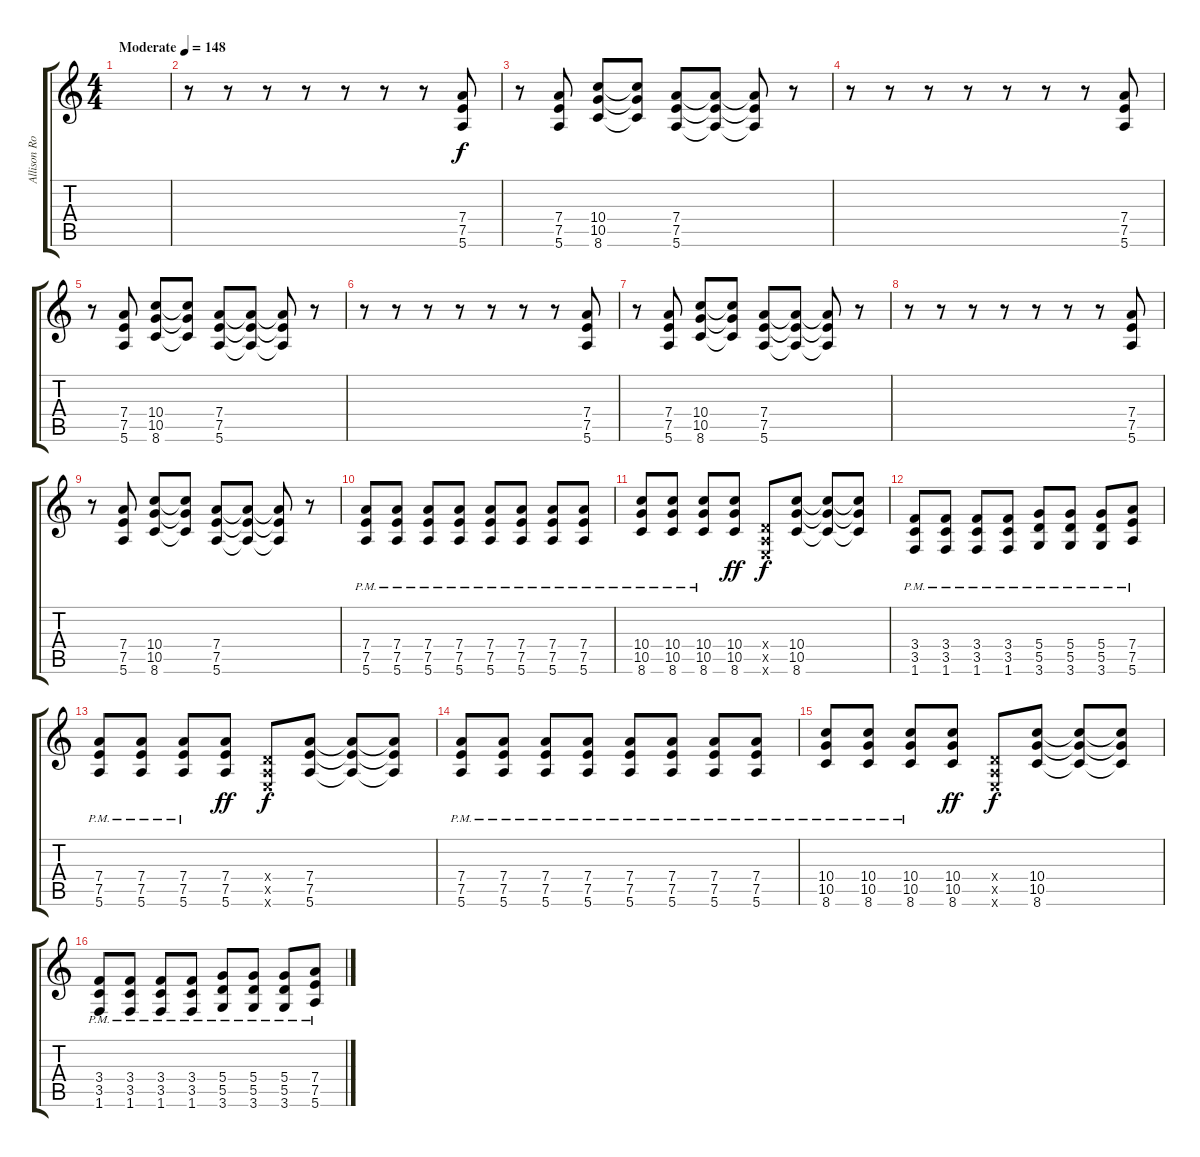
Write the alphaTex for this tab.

\track ("Allison Robertson (rythm)" "Allison Ro") {instrument overdrivenguitar}
\staff {score tabs}
\tuning (E4 B3 G3 D3 A2 E2) {hide}
\ts (4 4)
\tempo (148 "Moderate")
\clef g2
\ks c
|
r.8 r.8 r.8 r.8 r.8 r.8 r.8 (7.4 7.5 5.6).8 |
r.8 (7.4 7.5 5.6).8 (10.4 10.5 8.6).8 (10.4{t} 10.5{t} 8.6{t}).8 (7.4 7.5 5.6).8 (7.4{t} 7.5{t} 5.6{t}).8 (7.4{t} 7.5{t} 5.6{t}).8 r.8 |
r.8 r.8 r.8 r.8 r.8 r.8 r.8 (7.4 7.5 5.6).8 |
r.8 (7.4 7.5 5.6).8 (10.4 10.5 8.6).8 (10.4{t} 10.5{t} 8.6{t}).8 (7.4 7.5 5.6).8 (7.4{t} 7.5{t} 5.6{t}).8 (7.4{t} 7.5{t} 5.6{t}).8 r.8 |
r.8 r.8 r.8 r.8 r.8 r.8 r.8 (7.4 7.5 5.6).8 |
r.8 (7.4 7.5 5.6).8 (10.4 10.5 8.6).8 (10.4{t} 10.5{t} 8.6{t}).8 (7.4 7.5 5.6).8 (7.4{t} 7.5{t} 5.6{t}).8 (7.4{t} 7.5{t} 5.6{t}).8 r.8 |
r.8 r.8 r.8 r.8 r.8 r.8 r.8 (7.4 7.5 5.6).8 |
r.8 (7.4 7.5 5.6).8 (10.4 10.5 8.6).8 (10.4{t} 10.5{t} 8.6{t}).8 (7.4 7.5 5.6).8 (7.4{t} 7.5{t} 5.6{t}).8 (7.4{t} 7.5{t} 5.6{t}).8 r.8 |
(7.4{pm} 7.5{pm} 5.6{pm}).8 (7.4{pm} 7.5{pm} 5.6{pm}).8 (7.4{pm} 7.5{pm} 5.6{pm}).8 (7.4{pm} 7.5{pm} 5.6{pm}).8 (7.4{pm} 7.5{pm} 5.6{pm}).8 (7.4{pm} 7.5{pm} 5.6{pm}).8 (7.4{pm} 7.5{pm} 5.6{pm}).8 (7.4{pm} 7.5{pm} 5.6{pm}).8 |
(10.4{pm} 10.5{pm} 8.6{pm}).8 (10.4{pm} 10.5{pm} 8.6{pm}).8 (10.4{pm} 10.5{pm} 8.6{pm}).8 (10.4 10.5 8.6).8{dy ff} (0.4{x} 0.5{x} 0.6{x}).8{dy f} (10.4 10.5 8.6).8 (10.4{t} 10.5{t} 8.6{t}).8 (10.4{t} 10.5{t} 8.6{t}).8 |
(3.4{pm} 3.5{pm} 1.6{pm}).8 (3.4{pm} 3.5{pm} 1.6{pm}).8 (3.4{pm} 3.5{pm} 1.6{pm}).8 (3.4{pm} 3.5{pm} 1.6{pm}).8 (5.4{pm} 5.5{pm} 3.6{pm}).8 (5.4{pm} 5.5{pm} 3.6{pm}).8 (5.4{pm} 5.5{pm} 3.6{pm}).8 (7.4{pm} 7.5{pm} 5.6{pm}).8 |
(7.4{pm} 7.5{pm} 5.6{pm}).8 (7.4{pm} 7.5{pm} 5.6{pm}).8 (7.4{pm} 7.5{pm} 5.6{pm}).8 (7.4 7.5 5.6).8{dy ff} (0.4{x} 0.5{x} 0.6{x}).8{dy f} (7.4 7.5 5.6).8 (7.4{t} 7.5{t} 5.6{t}).8 (7.4{t} 7.5{t} 5.6{t}).8 |
(7.4{pm} 7.5{pm} 5.6{pm}).8 (7.4{pm} 7.5{pm} 5.6{pm}).8 (7.4{pm} 7.5{pm} 5.6{pm}).8 (7.4{pm} 7.5{pm} 5.6{pm}).8 (7.4{pm} 7.5{pm} 5.6{pm}).8 (7.4{pm} 7.5{pm} 5.6{pm}).8 (7.4{pm} 7.5{pm} 5.6{pm}).8 (7.4{pm} 7.5{pm} 5.6{pm}).8 |
(10.4{pm} 10.5{pm} 8.6{pm}).8 (10.4{pm} 10.5{pm} 8.6{pm}).8 (10.4{pm} 10.5{pm} 8.6{pm}).8 (10.4 10.5 8.6).8{dy ff} (0.4{x} 0.5{x} 0.6{x}).8{dy f} (10.4 10.5 8.6).8 (10.4{t} 10.5{t} 8.6{t}).8 (10.4{t} 10.5{t} 8.6{t}).8 |
(3.4{pm} 3.5{pm} 1.6{pm}).8 (3.4{pm} 3.5{pm} 1.6{pm}).8 (3.4{pm} 3.5{pm} 1.6{pm}).8 (3.4{pm} 3.5{pm} 1.6{pm}).8 (5.4{pm} 5.5{pm} 3.6{pm}).8 (5.4{pm} 5.5{pm} 3.6{pm}).8 (5.4{pm} 5.5{pm} 3.6{pm}).8 (7.4{pm} 7.5{pm} 5.6{pm}).8
